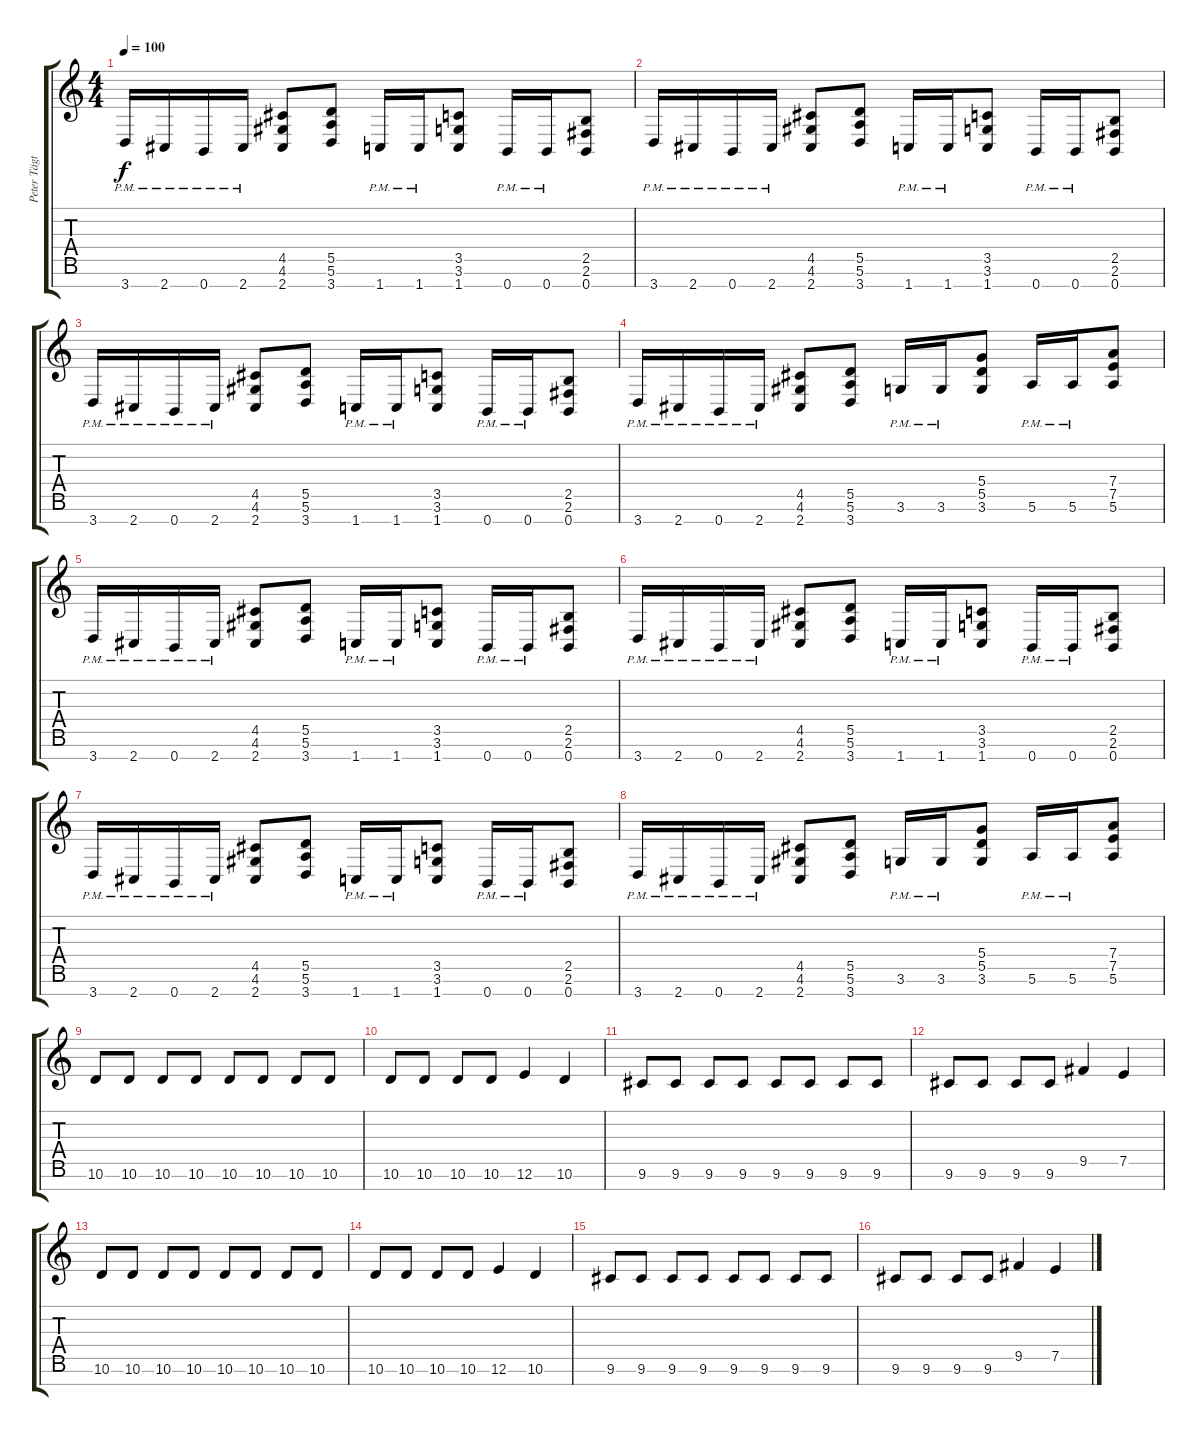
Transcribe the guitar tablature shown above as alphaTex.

\track ("Peter Tägtgren - Lead" "Peter Tägt") {instrument distortionguitar}
\staff {score tabs}
\tuning (E4 B3 G3 D3 A2 E2 B1) {hide}
\ts (4 4)
\tempo 100
\clef g2
\ks c
3.7{pm}.16{dy f} 2.7{pm}.16 0.7{pm}.16 2.7{pm}.16 (4.5 4.6 2.7).8 (5.5 5.6 3.7).8 1.7{pm}.16 1.7{pm}.16 (3.5 3.6 1.7).8 0.7{pm}.16 0.7{pm}.16 (2.5 2.6 0.7).8 |
3.7{pm}.16 2.7{pm}.16 0.7{pm}.16 2.7{pm}.16 (4.5 4.6 2.7).8 (5.5 5.6 3.7).8 1.7{pm}.16 1.7{pm}.16 (3.5 3.6 1.7).8 0.7{pm}.16 0.7{pm}.16 (2.5 2.6 0.7).8 |
3.7{pm}.16 2.7{pm}.16 0.7{pm}.16 2.7{pm}.16 (4.5 4.6 2.7).8 (5.5 5.6 3.7).8 1.7{pm}.16 1.7{pm}.16 (3.5 3.6 1.7).8 0.7{pm}.16 0.7{pm}.16 (2.5 2.6 0.7).8 |
3.7{pm}.16 2.7{pm}.16 0.7{pm}.16 2.7{pm}.16 (4.5 4.6 2.7).8 (5.5 5.6 3.7).8 3.6{pm}.16 3.6{pm}.16 (5.4 5.5 3.6).8 5.6{pm}.16 5.6{pm}.16 (7.4 7.5 5.6).8 |
3.7{pm}.16 2.7{pm}.16 0.7{pm}.16 2.7{pm}.16 (4.5 4.6 2.7).8 (5.5 5.6 3.7).8 1.7{pm}.16 1.7{pm}.16 (3.5 3.6 1.7).8 0.7{pm}.16 0.7{pm}.16 (2.5 2.6 0.7).8 |
3.7{pm}.16 2.7{pm}.16 0.7{pm}.16 2.7{pm}.16 (4.5 4.6 2.7).8 (5.5 5.6 3.7).8 1.7{pm}.16 1.7{pm}.16 (3.5 3.6 1.7).8 0.7{pm}.16 0.7{pm}.16 (2.5 2.6 0.7).8 |
3.7{pm}.16 2.7{pm}.16 0.7{pm}.16 2.7{pm}.16 (4.5 4.6 2.7).8 (5.5 5.6 3.7).8 1.7{pm}.16 1.7{pm}.16 (3.5 3.6 1.7).8 0.7{pm}.16 0.7{pm}.16 (2.5 2.6 0.7).8 |
3.7{pm}.16 2.7{pm}.16 0.7{pm}.16 2.7{pm}.16 (4.5 4.6 2.7).8 (5.5 5.6 3.7).8 3.6{pm}.16 3.6{pm}.16 (5.4 5.5 3.6).8 5.6{pm}.16 5.6{pm}.16 (7.4 7.5 5.6).8 |
10.6.8 10.6.8 10.6.8 10.6.8 10.6.8 10.6.8 10.6.8 10.6.8 |
10.6.8 10.6.8 10.6.8 10.6.8 12.6.4 10.6.4 |
9.6.8 9.6.8 9.6.8 9.6.8 9.6.8 9.6.8 9.6.8 9.6.8 |
9.6.8 9.6.8 9.6.8 9.6.8 9.5.4 7.5.4 |
10.6.8 10.6.8 10.6.8 10.6.8 10.6.8 10.6.8 10.6.8 10.6.8 |
10.6.8 10.6.8 10.6.8 10.6.8 12.6.4 10.6.4 |
9.6.8 9.6.8 9.6.8 9.6.8 9.6.8 9.6.8 9.6.8 9.6.8 |
9.6.8 9.6.8 9.6.8 9.6.8 9.5.4 7.5.4
